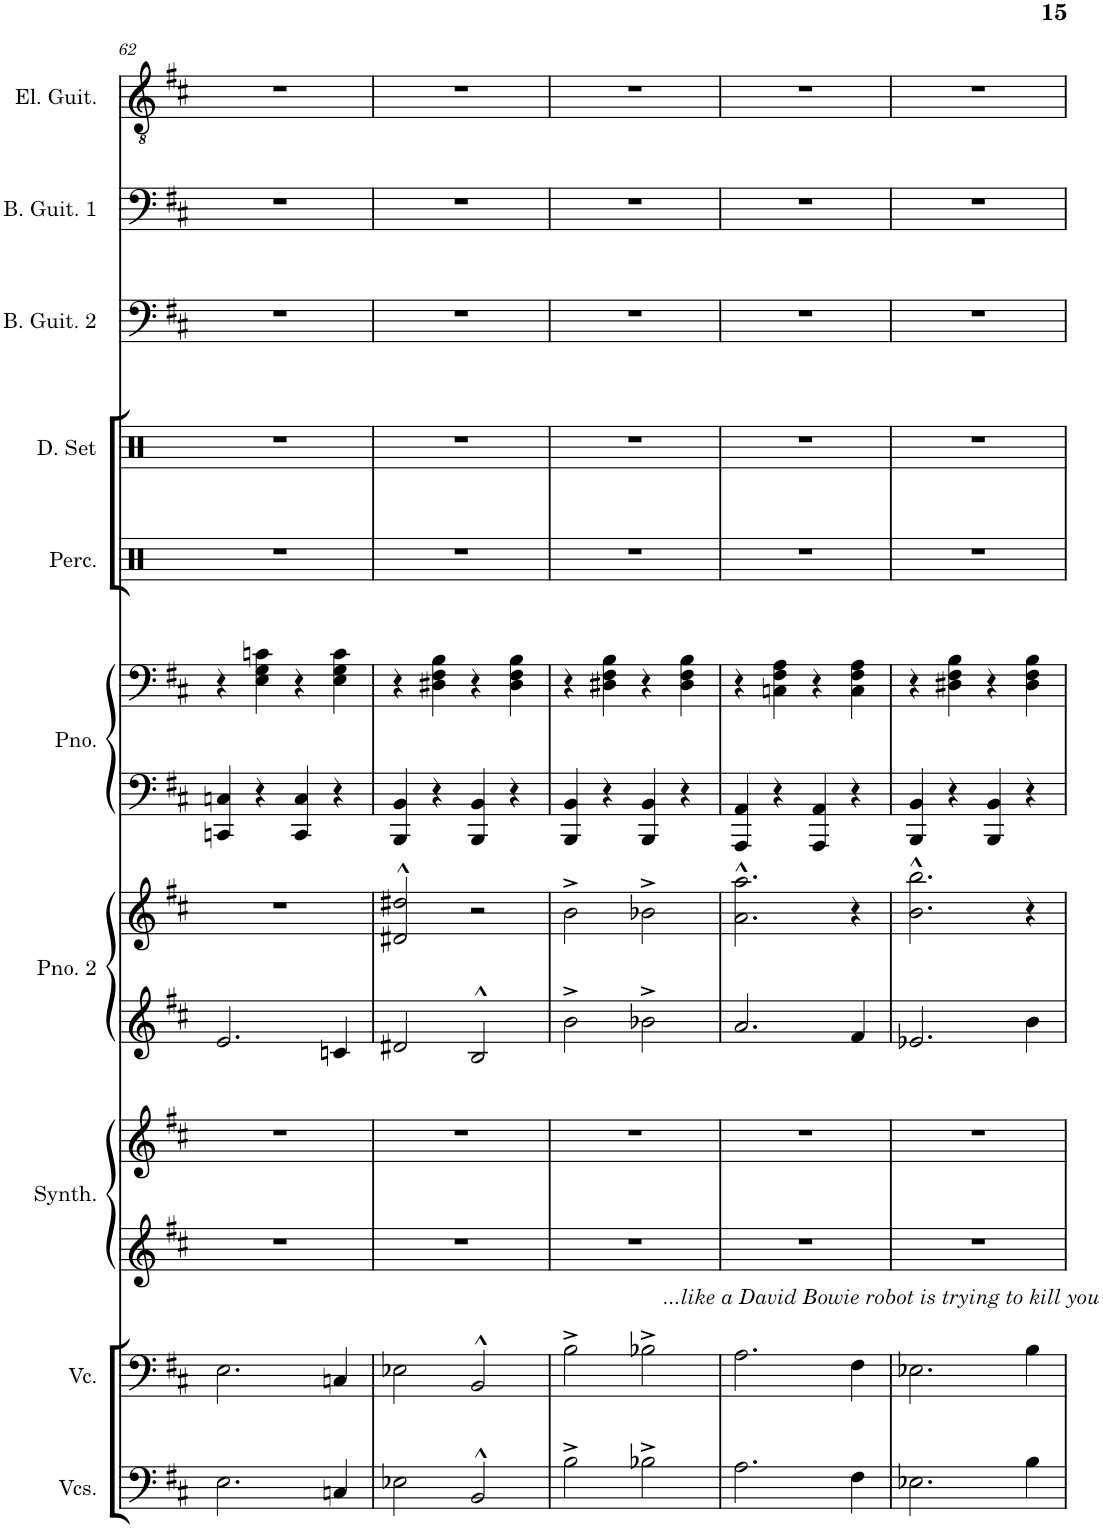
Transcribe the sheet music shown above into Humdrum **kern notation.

**kern	**kern	**kern	**kern	**kern	**kern	**kern	**kern	**kern	**kern	**kern	**kern	**kern
*part10	*part9	*part8	*part8	*part7	*part7	*part6	*part6	*part5	*part4	*part3	*part2	*part1
*staff13	*staff12	*staff11	*staff10	*staff9	*staff8	*staff7	*staff6	*staff5	*staff4	*staff3	*staff2	*staff1
*I"Violoncellos	*I"Violoncello	*I"Saw Synthesiser	*	*I"Piano 2	*	*I"Piano	*	*I"Percussion	*I"Drumset	*I"Bass Guitar 2	*I"Bass Guitar 1	*I"Electric Guitar
*I'Vcs.	*I'Vc.	*I'Synth.	*	*I'Pno. 2	*	*I'Pno.	*	*I'Perc.	*I'D. Set	*I'B. Guit. 2	*I'B. Guit. 1	*I'El. Guit.
!!LO:PB:g=z
*clefF4	*clefF4	*clefG2	*clefG2	*clefG2	*clefG2	*clefF4	*clefF4	*clefX	*clefX	*clefF4	*clefF4	*clefGv2
*	*	*	*	*	*	*	*	*	*	*Trd7c12	*Trd7c12	*
*k[f#c#]	*k[f#c#]	*k[f#c#]	*k[f#c#]	*k[f#c#]	*k[f#c#]	*k[f#c#]	*k[f#c#]	*k[]	*k[]	*k[f#c#]	*k[f#c#]	*k[f#c#]
*M4/4	*M4/4	*M4/4	*M4/4	*M4/4	*M4/4	*M4/4	*M4/4	*M4/4	*M4/4	*M4/4	*M4/4	*M4/4
=62	=62	=62	=62	=62	=62	=62	=62	=62	=62	=62	=62	=62
2.E\	2.E\	1r	1r	2.e/	1r	4CCn/ 4Cn/	4r	1r	1r	1r	1r	1r
.	.	.	.	.	.	4r	4E\ 4G\ 4cn\	.	.	.	.	.
.	.	.	.	.	.	4CC/ 4C/	4r	.	.	.	.	.
4Cn/	4Cn/	.	.	4cn/	.	4r	4E\ 4G\ 4c\	.	.	.	.	.
=63	=63	=63	=63	=63	=63	=63	=63	=63	=63	=63	=63	=63
2E-X\	2E-X\	1r	1r	2d#X/	2d#X/^^ 2dd#X/^^	4BBB/ 4BB/	4r	1r	1r	1r	1r	1r
.	.	.	.	.	.	4r	4D#X\ 4F#\ 4B\	.	.	.	.	.
2BB^^/	2BB^^/	.	.	2B^^/	2r	4BBB/ 4BB/	4r	.	.	.	.	.
.	.	.	.	.	.	4r	4D#\ 4F#\ 4B\	.	.	.	.	.
=64	=64	=64	=64	=64	=64	=64	=64	=64	=64	=64	=64	=64
2B^\	2B^\	1r	1r	2b^\	2b^\	4BBB/ 4BB/	4r	1r	1r	1r	1r	1r
.	.	.	.	.	.	4r	4D#X\ 4F#\ 4B\	.	.	.	.	.
2B-X^\	2B-X^\	.	.	2b-X^\	2b-X^\	4BBB/ 4BB/	4r	.	.	.	.	.
.	.	.	.	.	.	4r	4D#\ 4F#\ 4B\	.	.	.	.	.
=65	=65	=65	=65	=65	=65	=65	=65	=65	=65	=65	=65	=65
!	!LO:TX:a:i:t=...like a David Bowie robot is trying to kill you	!	!	!	!	!	!	!	!	!	!	!
2.A\	2.A\	1r	1r	2.a/	2.a\^^ 2.aa\^^	4AAA/ 4AA/	4r	1r	1r	1r	1r	1r
.	.	.	.	.	.	4r	4Cn\ 4F#\ 4A\	.	.	.	.	.
.	.	.	.	.	.	4AAA/ 4AA/	4r	.	.	.	.	.
4F#\	4F#\	.	.	4f#/	4r	4r	4C\ 4F#\ 4A\	.	.	.	.	.
=66	=66	=66	=66	=66	=66	=66	=66	=66	=66	=66	=66	=66
2.E-X\	2.E-X\	1r	1r	2.e-X/	2.b\^^ 2.bb\^^	4BBB/ 4BB/	4r	1r	1r	1r	1r	1r
.	.	.	.	.	.	4r	4D#X\ 4F#\ 4B\	.	.	.	.	.
.	.	.	.	.	.	4BBB/ 4BB/	4r	.	.	.	.	.
4B\	4B\	.	.	4b\	4r	4r	4D#\ 4F#\ 4B\	.	.	.	.	.
=	=	=	=	=	=	=	=	=	=	=	=	=
*-	*-	*-	*-	*-	*-	*-	*-	*-	*-	*-	*-	*-
